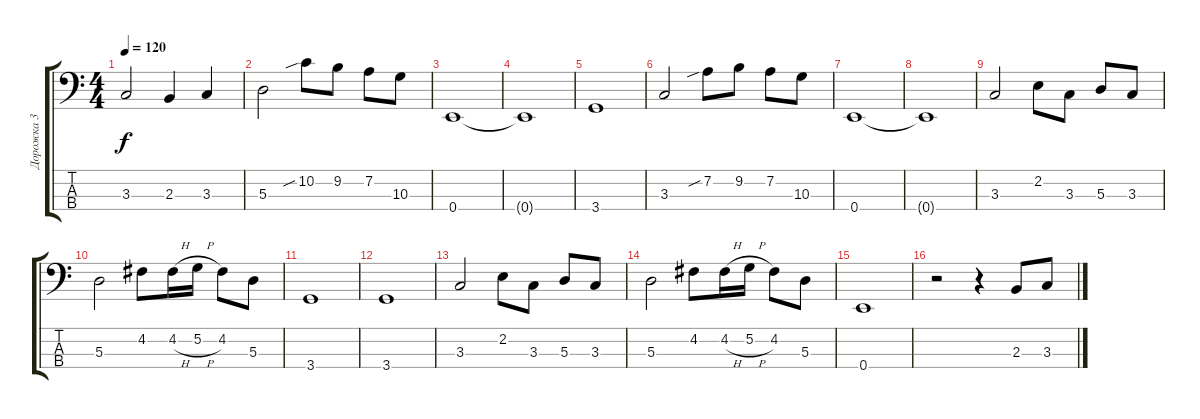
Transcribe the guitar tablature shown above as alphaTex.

\track ("Дорожка 3" "Дорожка 3") {instrument electricbassfinger}
\staff {score tabs}
\tuning (G2 D2 A1 E1) {hide}
\ts (4 4)
\tempo 120
\clef f4
\ks c
3.3.2{dy f} 2.3.4 3.3.4 |
5.3.2 10.2{sib}.8 9.2.8 7.2.8 10.3.8 |
0.4.1 |
0.4{t}.1 |
3.4.1 |
3.3.2 7.2{sib}.8 9.2.8 7.2.8 10.3.8 |
0.4.1 |
0.4{t}.1 |
3.3.2 2.2.8 3.3.8 5.3.8 3.3.8 |
5.3.2 4.2.8 4.2{h}.16 5.2{h}.16 4.2.8 5.3.8 |
3.4.1 |
3.4.1 |
3.3.2 2.2.8 3.3.8 5.3.8 3.3.8 |
5.3.2 4.2.8 4.2{h}.16 5.2{h}.16 4.2.8 5.3.8 |
0.4.1 |
r.2 r.4 2.3.8 3.3.8
